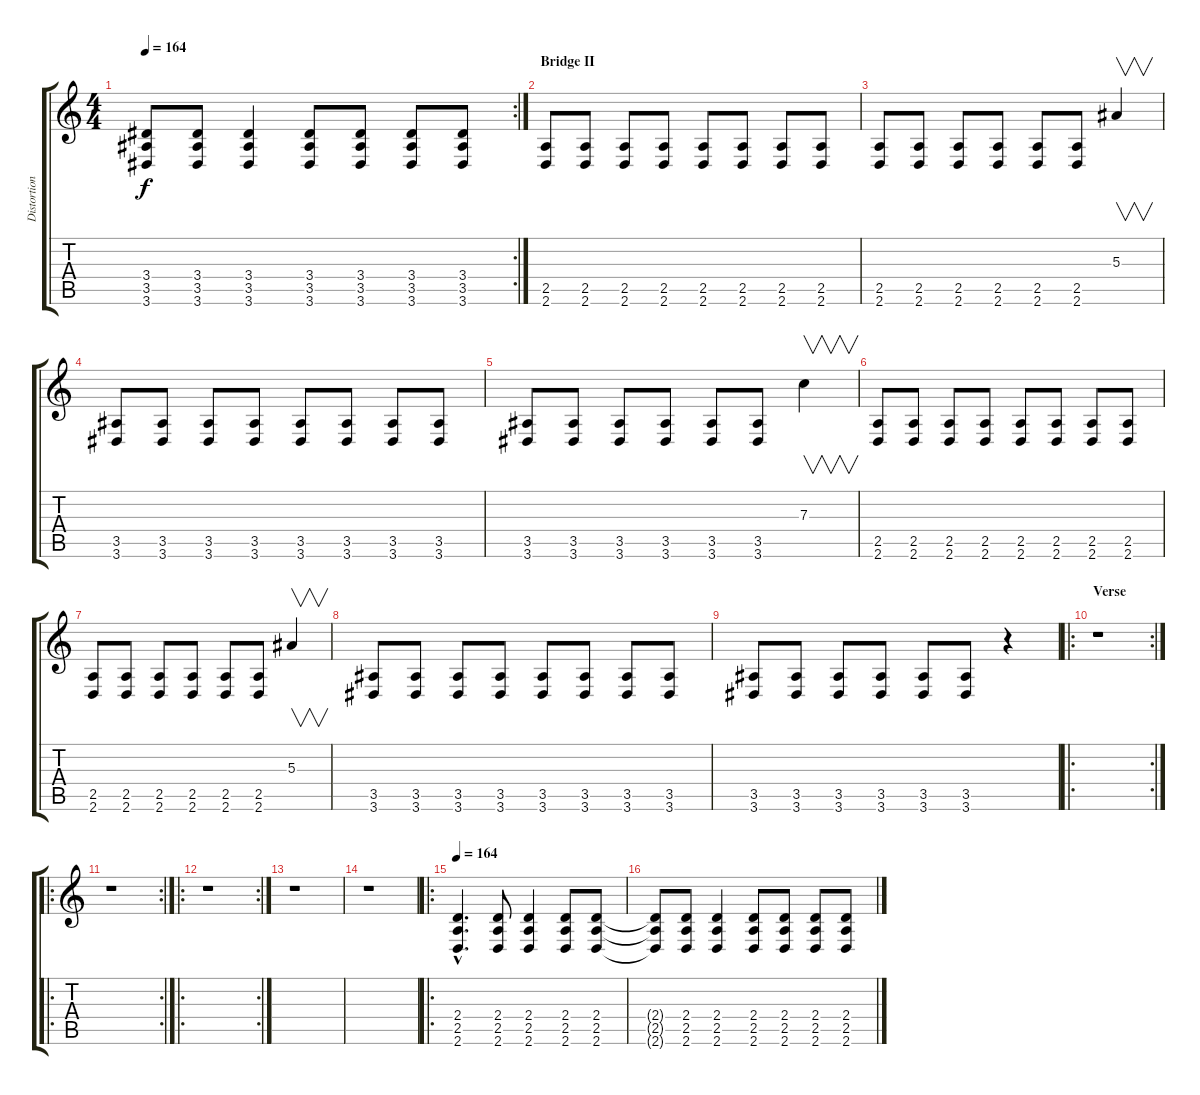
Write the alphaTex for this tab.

\track ("Distortion Guitar (Daron)" "Distortion") {instrument distortionguitar}
\staff {score tabs}
\tuning (D4 A3 F3 C3 G2 C2) {hide}
\rc 2
\ts (4 4)
\tempo 164
\clef g2
\ks c
(3.4{t} 3.5{t} 3.6{t}).8{dy f} (3.4 3.5 3.6).8 (3.4 3.5 3.6).4 (3.4 3.5 3.6).8 (3.4 3.5 3.6).8 (3.4 3.5 3.6).8 (3.4 3.5 3.6).8 |
\section ("" "Bridge II")
(2.5 2.6).8 (2.5 2.6).8 (2.5 2.6).8 (2.5 2.6).8 (2.5 2.6).8 (2.5 2.6).8 (2.5 2.6).8 (2.5 2.6).8 |
(2.5 2.6).8 (2.5 2.6).8 (2.5 2.6).8 (2.5 2.6).8 (2.5 2.6).8 (2.5 2.6).8 5.3.4{v} |
(3.5 3.6).8 (3.5 3.6).8 (3.5 3.6).8 (3.5 3.6).8 (3.5 3.6).8 (3.5 3.6).8 (3.5 3.6).8 (3.5 3.6).8 |
(3.5 3.6).8 (3.5 3.6).8 (3.5 3.6).8 (3.5 3.6).8 (3.5 3.6).8 (3.5 3.6).8 7.3.4{v} |
(2.5 2.6).8 (2.5 2.6).8 (2.5 2.6).8 (2.5 2.6).8 (2.5 2.6).8 (2.5 2.6).8 (2.5 2.6).8 (2.5 2.6).8 |
(2.5 2.6).8 (2.5 2.6).8 (2.5 2.6).8 (2.5 2.6).8 (2.5 2.6).8 (2.5 2.6).8 5.3.4{v} |
(3.5 3.6).8 (3.5 3.6).8 (3.5 3.6).8 (3.5 3.6).8 (3.5 3.6).8 (3.5 3.6).8 (3.5 3.6).8 (3.5 3.6).8 |
(3.5 3.6).8 (3.5 3.6).8 (3.5 3.6).8 (3.5 3.6).8 (3.5 3.6).8 (3.5 3.6).8 r.4 |
\ro
\rc 2
\section ("" "Verse")
r.1 |
\ro
\rc 2
r.1 |
\ro
\rc 2
r.1 |
r.1 |
r.1 |
\ro
\tempo 164
(2.4{hac} 2.5{hac} 2.6{hac}).4{d} (2.4 2.5 2.6).8 (2.4 2.5 2.6).4 (2.4 2.5 2.6).8 (2.4 2.5 2.6).8 |
(2.4{t} 2.5{t} 2.6{t}).8 (2.4 2.5 2.6).8 (2.4 2.5 2.6).4 (2.4 2.5 2.6).8 (2.4 2.5 2.6).8 (2.4 2.5 2.6).8 (2.4 2.5 2.6).8
